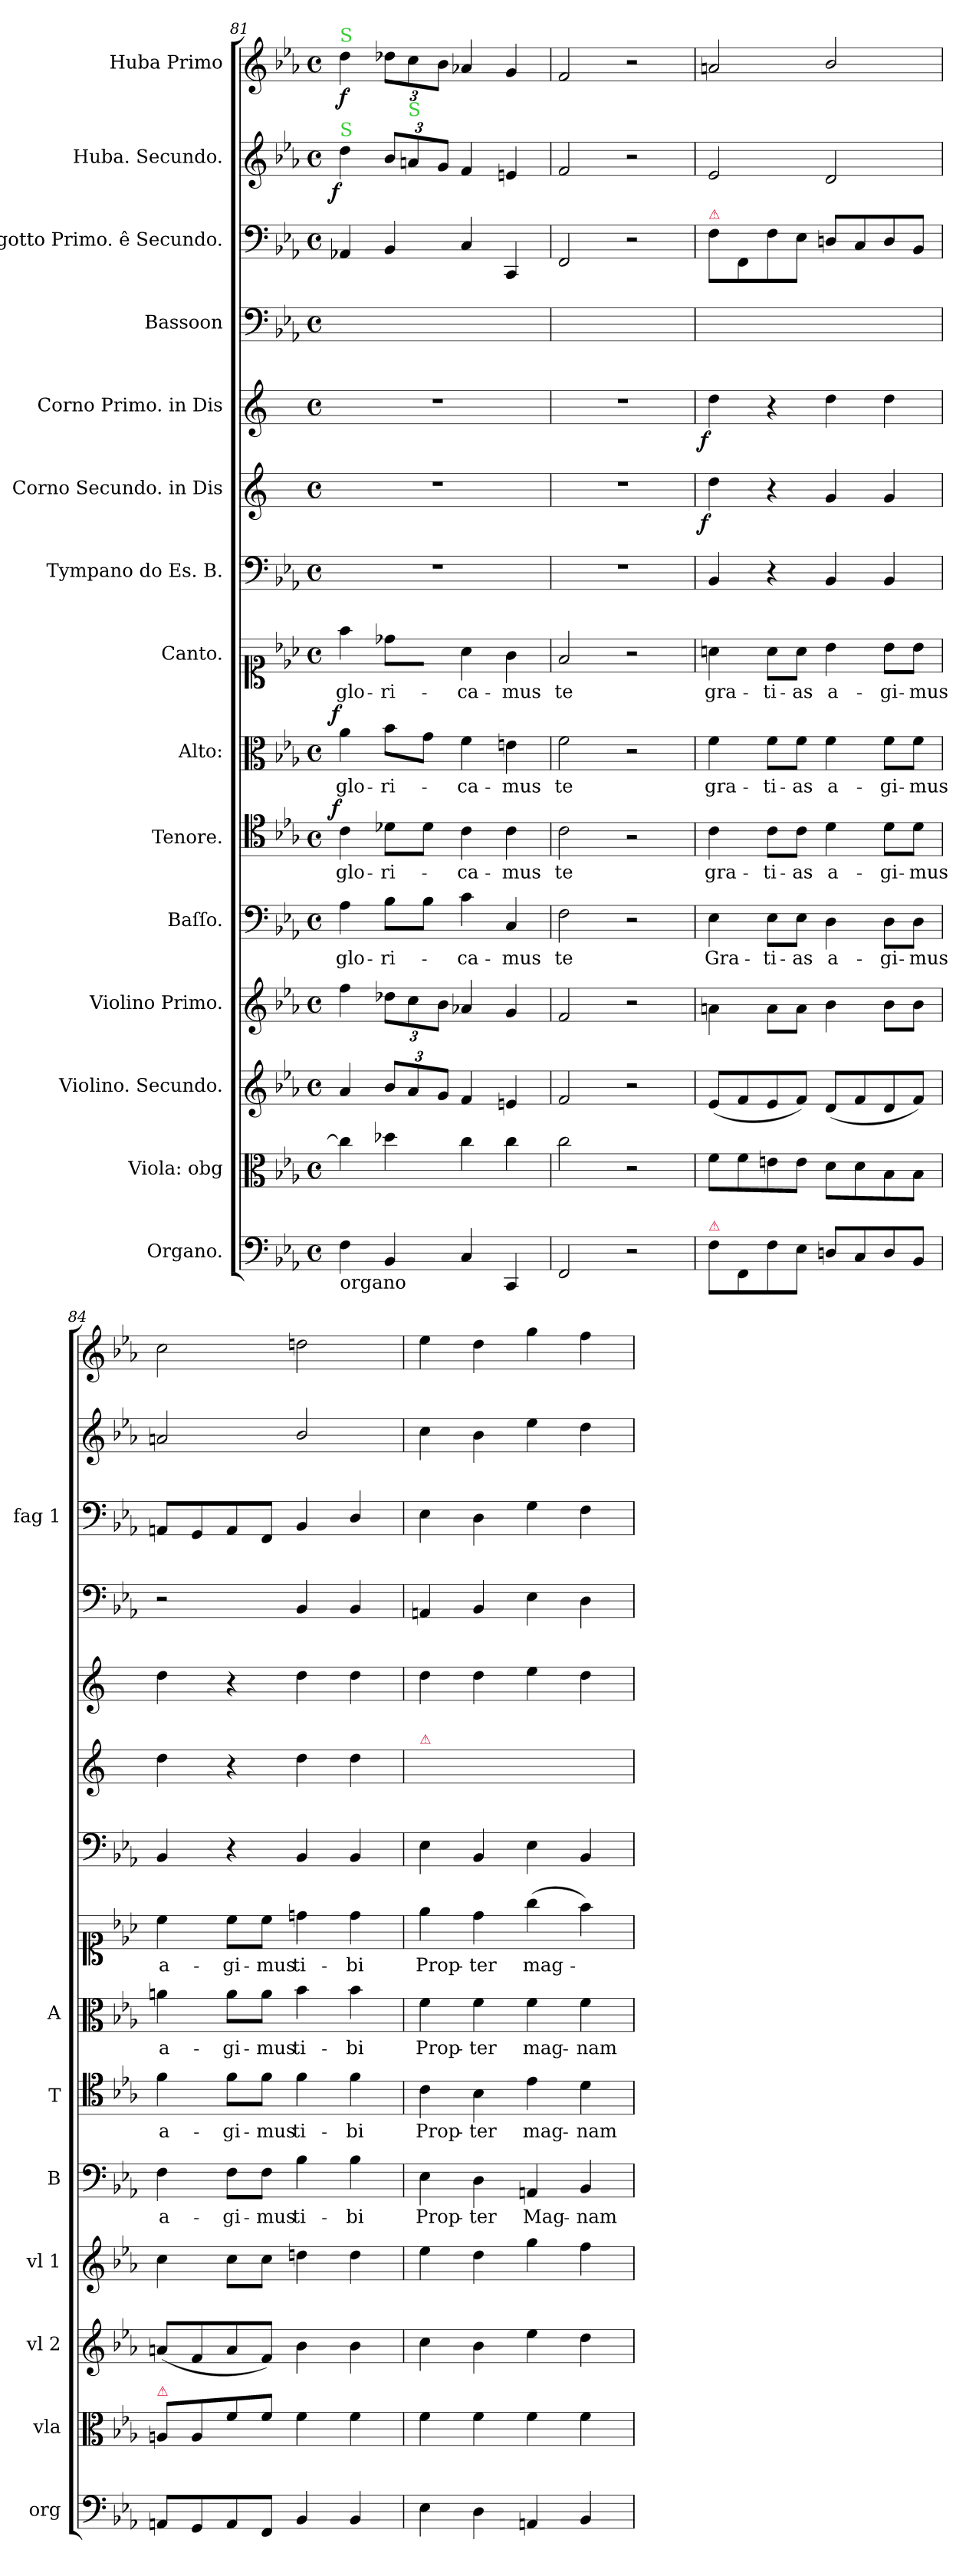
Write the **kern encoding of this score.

**kern	**dynam	**kern	**dynam	**kern	**dynam	**kern	**dynam	**kern	**text	**dynam	**kern	**text	**dynam	**kern	**text	**dynam	**kern	**text	**dynam	**kern	**kern	**dynam	**kern	**dynam	**kern	**kern	**dynam	**kern	**dynam	**kern	**dynam
*part15	*part15	*part14	*part14	*part13	*part13	*part12	*part12	*part11	*part11	*part11	*part10	*part10	*part10	*part9	*part9	*part9	*part8	*part8	*part8	*part7	*part6	*part6	*part5	*part5	*part4	*part3	*part3	*part2	*part2	*part1	*part1
*staff15	*staff15	*staff14	*staff14	*staff13	*staff13	*staff12	*staff12	*staff11	*staff11	*staff11	*staff10	*staff10	*staff10	*staff9	*staff9	*staff9	*staff8	*staff8	*staff8	*staff7	*staff6	*staff6	*staff5	*staff5	*staff4	*staff3	*staff3	*staff2	*staff2	*staff1	*staff1
*I"Organo.	*	*I"Viola: obg	*	*I"Violino. Secundo.	*	*I"Violino Primo.	*	*I"Baſſo.	*	*	*I"Tenore.	*	*	*I"Alto:	*	*	*I"Canto.	*	*	*I"Tympano do Es. B.	*I"Corno Secundo. in Dis	*	*I"Corno Primo. in Dis	*	*I"Bassoon	*I"Fagotto Primo. ê Secundo.	*	*I"Huba. Secundo.	*	*I"Huba Primo	*
*I'org	*	*I'vla	*	*I'vl 2	*	*I'vl 1	*	*I'B	*	*	*I'T	*	*	*I'A	*	*	*	*	*	*	*	*	*	*	*	*I'fag 1	*	*	*	*	*
*clefF4	*	*clefC3	*	*clefG2	*	*clefG2	*	*clefF4	*	*	*clefC4	*	*	*clefC3	*	*	*clefC1	*	*	*clefF4	*clefG2	*	*clefG2	*	*clefF4	*clefF4	*	*clefG2	*	*clefG2	*
*	*	*	*	*	*	*	*	*	*	*	*	*	*	*	*	*	*	*	*	*	*ITrd5c9	*	*ITrd5c9	*	*	*	*	*	*	*	*
*k[b-e-a-]	*	*k[b-e-a-]	*	*k[b-e-a-]	*	*k[b-e-a-]	*	*k[b-e-a-]	*	*	*k[b-e-a-]	*	*	*k[b-e-a-]	*	*	*k[b-e-a-]	*	*	*k[b-e-a-]	*k[b-e-a-]	*	*k[b-e-a-]	*	*k[b-e-a-]	*k[b-e-a-]	*	*k[b-e-a-]	*	*k[b-e-a-]	*
*E-:	*	*E-:	*	*E-:	*	*E-:	*	*E-:	*	*	*E-:	*	*	*E-:	*	*	*E-:	*	*	*E-:	*E-:	*	*E-:	*	*	*	*	*E-:	*	*E-:	*
*M4/4	*	*M4/4	*	*M4/4	*	*M4/4	*	*M4/4	*	*	*M4/4	*	*	*M4/4	*	*	*M4/4	*	*	*M4/4	*M4/4	*	*M4/4	*	*M4/4	*M4/4	*	*M4/4	*	*M4/4	*
*met(c)	*	*met(c)	*	*met(c)	*	*met(c)	*	*met(c)	*	*	*met(c)	*	*	*met(c)	*	*	*met(c)	*	*	*met(c)	*met(c)	*	*met(c)	*	*met(c)	*met(c)	*	*met(c)	*	*met(c)	*
=81	=81	=81	=81	=81	=81	=81	=81	=81	=81	=81	=81	=81	=81	=81	=81	=81	=81	=81	=81	=81	=81	=81	=81	=81	=81	=81	=81	=81	=81	=81	=81
!	!	!	!	!	!	!	!	!	!	!	!	!	!	!	!	!	!	!	!	!	!	!	!	!	!	!	!	!	!	!LO:TX:a:color=limegreen:t=S	!
!	!	!	!	!	!	!	!	!	!	!	!	!	!	!	!	!	!	!	!	!	!	!	!	!	!	!	!	!LO:TX:a:color=limegreen:t=S	!	!	!
!LO:TX:b:t=organo	!	!	!	!	!	!	!	!	!	!	!	!	!	!	!	!	!	!	!	!	!	!	!	!	!	!	!	!	!	!	!
!	!LO:DY:b:rj	!	!LO:DY:b	!	!LO:DY:b	!	!LO:DY:b	!	!	!LO:DY:b	!	!	!LO:DY:b:rj	!	!	!LO:DY:b:rj	!	!	!LO:DY:b	!	!	!	!	!	!	!	!LO:DY:b	!	!LO:DY:b:rj	!	!
4F\	for	4cc\]	fort	4a-/	forto	4ff\	fort	4A-\	glo-	fort	4c\	glo-	f	4a-\	glo-	f	4ff\	glo-	for	1r	1r	.	1r	.	4AA-X/yy	4AA-X/	fort	4dd\	f	4dd\	f
4BB-/	.	4dd-X\	.	12b-/L	.	12dd-X\L	.	8B-\L	-ri-	.	8d-X\L	-ri-	.	8b-\L	-ri-	.	8dd-X\L	-ri-	.	.	.	.	.	.	4BB-/yy	4BB-/	.	12b-/L	.	12dd-X\L	.
!	!	!	!	!	!	!	!	!	!	!	!	!	!	!	!	!	!	!	!	!	!	!	!	!	!	!	!	!LO:TX:a:color=limegreen:t=S	!	!	!
.	.	.	.	12a-/	.	12cc\	.	.	.	.	.	.	.	.	.	.	.	.	.	.	.	.	.	.	.	.	.	12an/	.	12cc\	.
.	.	.	.	.	.	.	.	8B-\J	.	.	8d-\J	.	.	8g\J	.	.	8dd-\Jyy	-fi-	.	.	.	.	.	.	.	.	.	.	.	.	.
.	.	.	.	12g/J	.	12b-\J	.	.	.	.	.	.	.	.	.	.	.	.	.	.	.	.	.	.	.	.	.	12g/J	.	12b-\J	.
4C/	.	4cc\	.	4f/	.	4a-X/	.	4c\	-ca-	.	4c\	-ca-	.	4f\	-ca-	.	4a-\	-ca-	.	.	.	.	.	.	4C/yy	4C/	.	4f/	.	4a-X/	.
4CC/	.	4cc\	.	4en/	.	4g/	.	4C/	-mus	.	4c\	-mus	.	4en\	-mus	.	4g\	-mus	.	.	.	.	.	.	4CC/yy	4CC/	.	4en/	.	4g/	.
=82	=82	=82	=82	=82	=82	=82	=82	=82	=82	=82	=82	=82	=82	=82	=82	=82	=82	=82	=82	=82	=82	=82	=82	=82	=82	=82	=82	=82	=82	=82	=82
2FF/	.	2cc\	.	2f/	.	2f/	.	2F\	te	.	2c\	te	.	2f\	te	.	2f/	te	.	1r	1r	.	1r	.	2FF/yy	2FF/	.	2f/	.	2f/	.
2r	.	2r	.	2r	.	2r	.	2r	.	.	2r	.	.	2r	.	.	2r	.	.	.	.	.	.	.	2ryy	2r	.	2r	.	2r	.
=83	=83	=83	=83	=83	=83	=83	=83	=83	=83	=83	=83	=83	=83	=83	=83	=83	=83	=83	=83	=83	=83	=83	=83	=83	=83	=83	=83	=83	=83	=83	=83
!	!	!	!	!	!	!	!	!	!	!	!	!	!	!	!	!	!	!	!	!	!	!	!	!	!	!LO:TX:a:color=crimson:t=⚠	!	!	!	!	!
!LO:TX:a:color=crimson:t=⚠	!	!	!	!	!	!	!	!	!	!	!	!	!	!	!	!	!	!	!	!	!	!	!	!	!	!	!	!	!	!	!
!	!LO:DY:b:rj	!	!	!	!	!	!	!	!	!	!	!	!	!	!	!LO:DY:b:rj	!	!	!LO:DY:b:rj	!	!	!LO:DY:b:rj	!	!LO:DY:rj	!	!	!LO:DY:b	!	!	!	!LO:DY:b
8F\L	fort	8f\L	.	(8e-/L	.	4an\	.	4E-\	Gra-	.	4c\	gra-	.	4f\	gra-	f&colon;	4an\	gra-	fort	4BB-/	4f\	f	4f\	f	8F\Lyy	8F\L	forto	2e-/	.	2an/	fort
8FF/	.	8f\	.	8f/	.	.	.	.	.	.	.	.	.	.	.	.	.	.	.	.	.	.	.	.	8FF/yy	8FF/	.	.	.	.	.
8F\	.	8en\	.	8e-/	.	8a\L	.	8E-\L	-ti-	.	8c\L	-ti-	.	8f\L	-ti-	.	8a\L	-ti-	.	4r	4r	.	4r	.	8F\yy	8F\	.	.	.	.	.
8E-\J	.	8e\J	.	8f/J)	.	8a\J	.	8E-\J	-as	.	8c\J	-as	.	8f\J	-as	.	8a\J	-as	.	.	.	.	.	.	8E-\Jyy	8E-\J	.	.	.	.	.
8Dn/L	.	8d\L	.	(8d/L	.	4b-\	.	4D\	a-	.	4d\	a-	.	4f\	a-	.	4b-\	a-	.	4BB-/	4B-/	.	4f\	.	8Dn/Lyy	8Dn/L	.	2d/	.	2b-/	.
8C/	.	8d\	.	8f/	.	.	.	.	.	.	.	.	.	.	.	.	.	.	.	.	.	.	.	.	8C/yy	8C/	.	.	.	.	.
8D/	.	8B-\	.	8d/	.	8b-\L	.	8D\L	-gi-	.	8d\L	-gi-	.	8f\L	-gi-	.	8b-\L	-gi-	.	4BB-/	4B-/	.	4f\	.	8D/yy	8D/	.	.	.	.	.
8BB-/J	.	8B-\J	.	8f/J)	.	8b-\J	.	8D\J	-mus	.	8d\J	-mus	.	8f\J	-mus	.	8b-\J	-mus	.	.	.	.	.	.	8BB-/Jyy	8BB-/J	.	.	.	.	.
=84	=84	=84	=84	=84	=84	=84	=84	=84	=84	=84	=84	=84	=84	=84	=84	=84	=84	=84	=84	=84	=84	=84	=84	=84	=84	=84	=84	=84	=84	=84	=84
!	!	!LO:TX:a:color=crimson:t=⚠	!	!	!	!	!	!	!	!	!	!	!	!	!	!	!	!	!	!	!	!	!	!	!	!	!	!	!	!	!
!	!	!	!	!	!	!	!	!	!LO:LY:i	!	!	!	!	!	!LO:LY:i	!	!	!	!	!	!	!	!	!	!	!	!	!	!	!	!
8AAn/L	.	8An/L	.	(8an/L	.	4cc\	.	4F\	a-	.	4f\	a-	.	4an\	a-	.	4cc\	a-	.	4BB-/	4f\	.	4f\	.	2r	8AAn/L	.	2an/	.	2cc\	.
8GG/	.	8A/	.	8f/	.	.	.	.	.	.	.	.	.	.	.	.	.	.	.	.	.	.	.	.	.	8GG/	.	.	.	.	.
!	!	!	!	!	!	!	!	!	!LO:LY:i	!	!	!	!	!	!LO:LY:i	!	!	!	!	!	!	!	!	!	!	!	!	!	!	!	!
8AA/	.	8f\	.	8a/	.	8cc\L	.	8F\L	-gi-	.	8f\L	-gi-	.	8a\L	-gi-	.	8cc\L	-gi-	.	4r	4r	.	4r	.	.	8AA/	.	.	.	.	.
!	!	!	!	!	!	!	!	!	!LO:LY:i	!	!	!	!	!	!LO:LY:i	!	!	!	!	!	!	!	!	!	!	!	!	!	!	!	!
8FF/J	.	8f\J	.	8f/J)	.	8cc\J	.	8F\J	-mus	.	8f\J	-mus	.	8a\J	-mus	.	8cc\J	-mus	.	.	.	.	.	.	.	8FF/J	.	.	.	.	.
4BB-/	.	4f\	.	4b-\	.	4ddn\	.	4B-\	ti-	.	4f\	ti-	.	4b-\	ti-	.	4ddn\	ti-	.	4BB-/	4f\	.	4f\	.	4BB-/	4BB-/	.	2b-/	.	2ddn\	.
4BB-/	.	4f\	.	4b-\	.	4dd\	.	4B-\	-bi	.	4f\	-bi	.	4b-\	-bi	.	4dd\	-bi	.	4BB-/	4f\	.	4f\	.	4BB-/	4D/	.	.	.	.	.
=85	=85	=85	=85	=85	=85	=85	=85	=85	=85	=85	=85	=85	=85	=85	=85	=85	=85	=85	=85	=85	=85	=85	=85	=85	=85	=85	=85	=85	=85	=85	=85
!	!	!	!	!	!	!	!	!	!	!	!	!	!	!	!	!	!	!	!	!	!LO:TX:a:color=crimson:t=⚠	!	!	!	!	!	!	!	!	!	!
4E-\	.	4f\	.	4cc\	.	4ee-\	.	4E-\	Prop-	.	4c\	Prop-	.	4f\	Prop-	.	4ee-\	Prop-	.	4E-\	1ryy	.	4f\	.	4AAn/	4E-\	.	4cc\	.	4ee-\	.
4D\	.	4f\	.	4b-\	.	4dd\	.	4D\	-ter	.	4B-\	-ter	.	4f\	-ter	.	4dd\	-ter	.	4BB-/	.	.	4f\	.	4BB-/	4D\	.	4b-\	.	4dd\	.
4AAn/	.	4f\	.	4ee-\	.	4gg\	.	4AAn/	Mag-	.	4e-\	mag-	.	4f\	mag-	.	(4gg\	mag-	.	4E-\	.	.	4g\	.	4E-\	4G\	.	4ee-\	.	4gg\	.
4BB-/	.	4f\	.	4dd\	.	4ff\	.	4BB-/	-nam	.	4d\	-nam	.	4f\	-nam	.	4ff\)	.	.	4BB-/	.	.	4f\	.	4D\	4F\	.	4dd\	.	4ff\	.
=	=	=	=	=	=	=	=	=	=	=	=	=	=	=	=	=	=	=	=	=	=	=	=	=	=	=	=	=	=	=	=
*-	*-	*-	*-	*-	*-	*-	*-	*-	*-	*-	*-	*-	*-	*-	*-	*-	*-	*-	*-	*-	*-	*-	*-	*-	*-	*-	*-	*-	*-	*-	*-
